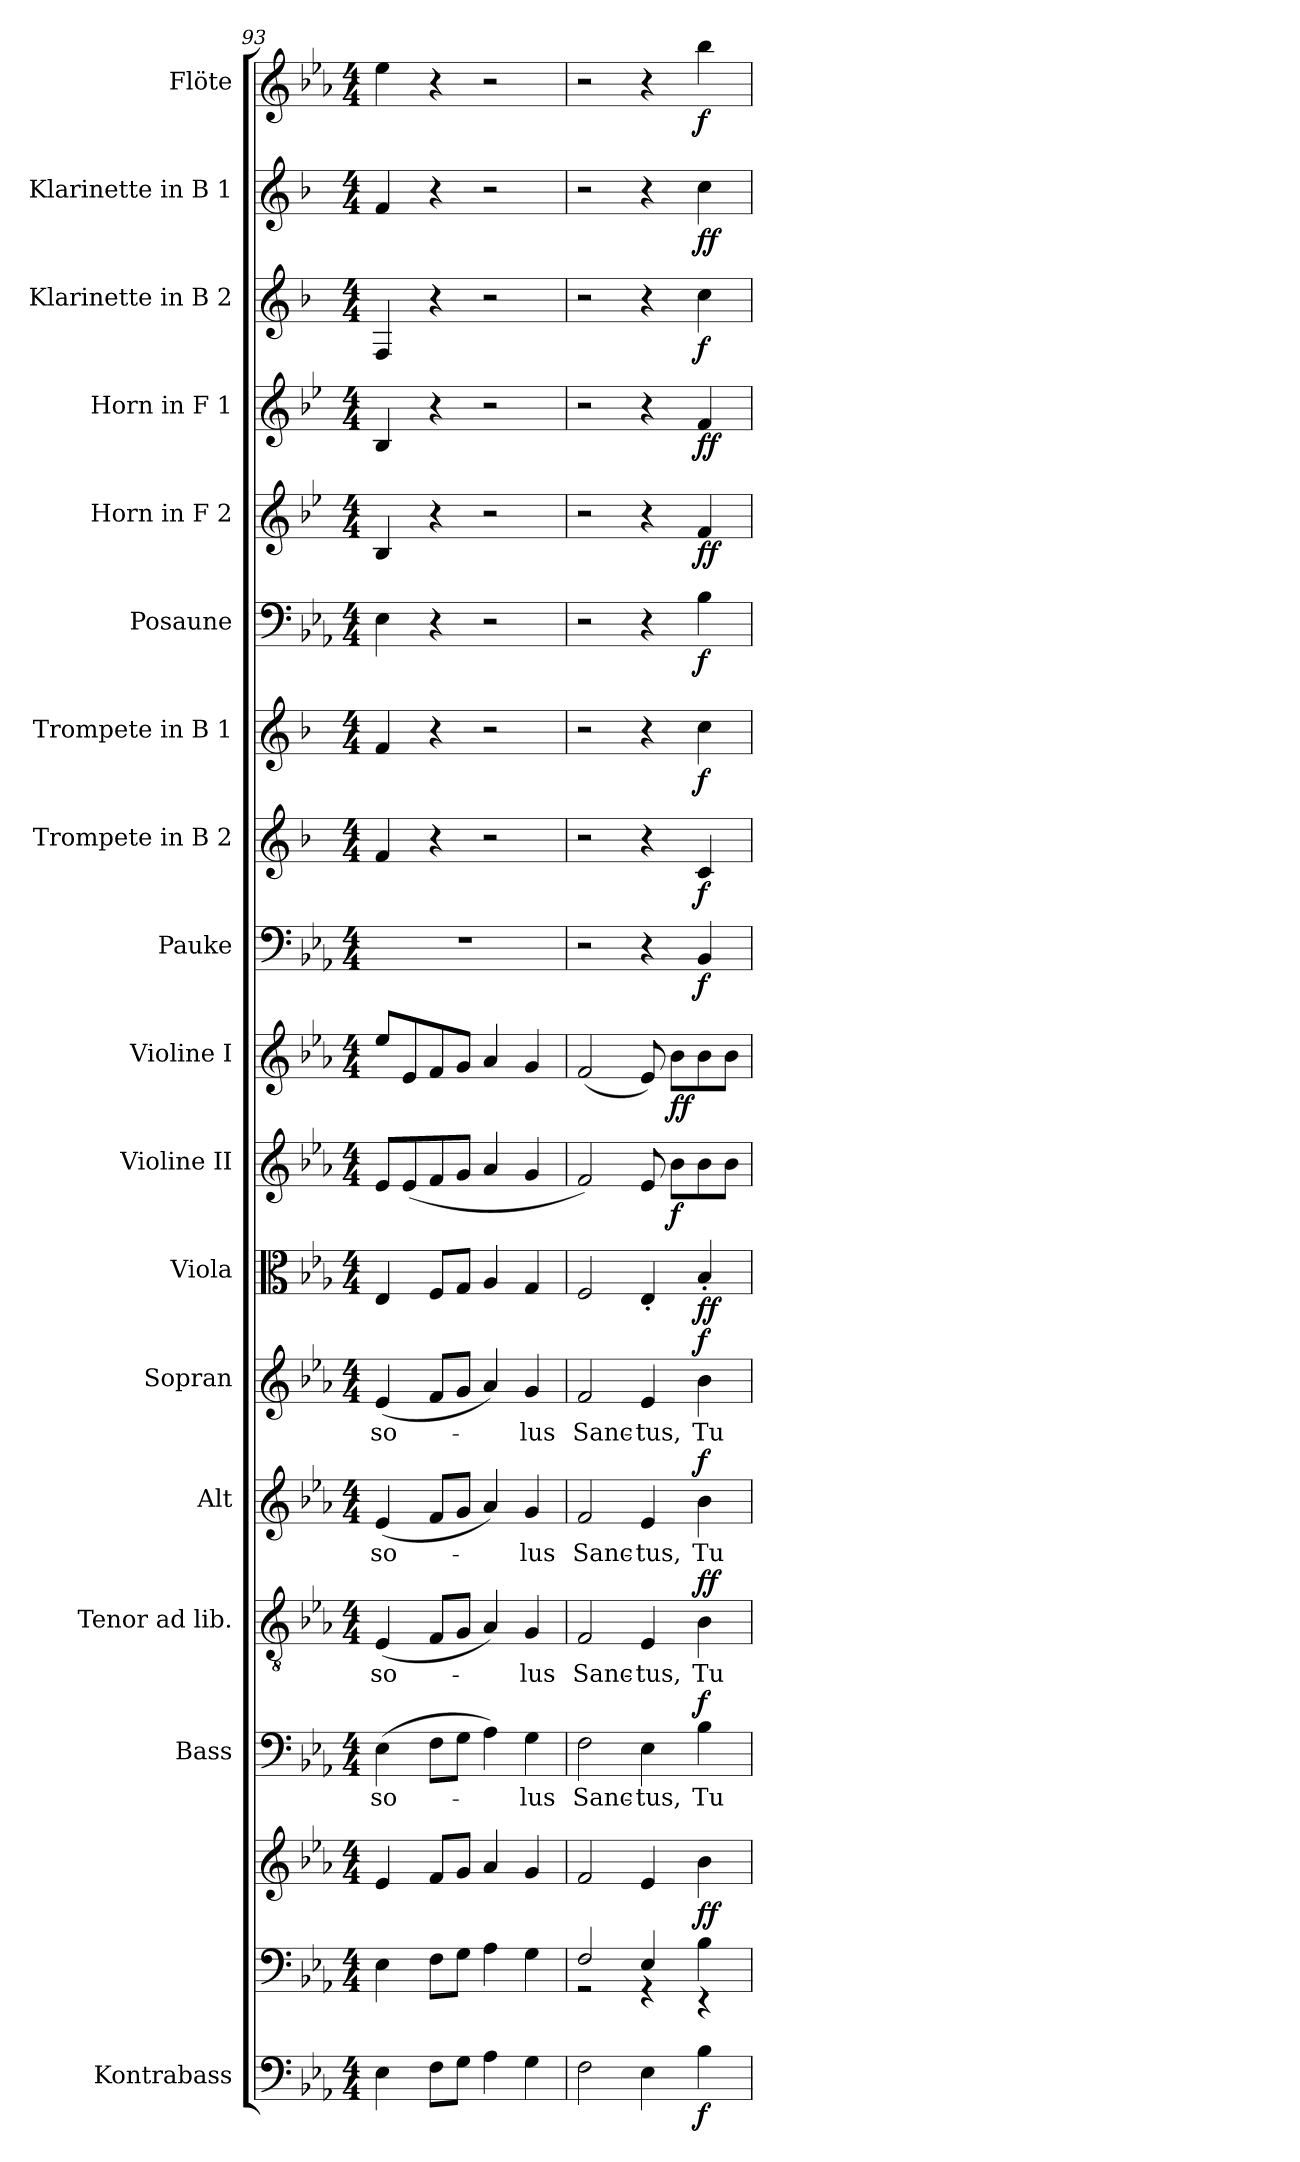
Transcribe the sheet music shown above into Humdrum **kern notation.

**kern	**dynam	**kern	**kern	**dynam	**kern	**text	**dynam	**kern	**text	**dynam	**kern	**text	**dynam	**kern	**text	**dynam	**kern	**dynam	**kern	**dynam	**kern	**dynam	**kern	**dynam	**kern	**dynam	**kern	**dynam	**kern	**dynam	**kern	**dynam	**kern	**dynam	**kern	**dynam	**kern	**dynam	**kern	**dynam
*part18	*part18	*part17	*part17	*part17	*part16	*part16	*part16	*part15	*part15	*part15	*part14	*part14	*part14	*part13	*part13	*part13	*part12	*part12	*part11	*part11	*part10	*part10	*part9	*part9	*part8	*part8	*part7	*part7	*part6	*part6	*part5	*part5	*part4	*part4	*part3	*part3	*part2	*part2	*part1	*part1
*staff19	*staff19	*staff18	*staff17	*staff17/18	*staff16	*staff16	*staff16	*staff15	*staff15	*staff15	*staff14	*staff14	*staff14	*staff13	*staff13	*staff13	*staff12	*staff12	*staff11	*staff11	*staff10	*staff10	*staff9	*staff9	*staff8	*staff8	*staff7	*staff7	*staff6	*staff6	*staff5	*staff5	*staff4	*staff4	*staff3	*staff3	*staff2	*staff2	*staff1	*staff1
*I"Kontrabass	*	*	*	*	*I"Bass	*	*	*I"Tenor ad lib.	*	*	*I"Alt	*	*	*I"Sopran	*	*	*I"Viola	*	*I"Violine II	*	*I"Violine I	*	*I"Pauke	*	*I"Trompete in B 2	*	*I"Trompete in B 1	*	*I"Posaune	*	*I"Horn in F 2	*	*I"Horn in F 1	*	*I"Klarinette in B 2	*	*I"Klarinette in B 1	*	*I"Flöte	*
*I'Kb.	*	*	*	*	*I'B	*	*	*I'T	*	*	*I'A	*	*	*I'S	*	*	*I'Vla.	*	*I'Vl. II	*	*I'Vl. I	*	*I'Pk.	*	*	*	*	*	*I'Pos.	*	*I'Hrn. 2	*	*I'Hrn. 1	*	*	*	*	*	*I'Fl.	*
*clefF4	*	*clefF4	*clefG2	*	*clefF4	*	*	*clefGv2	*	*	*clefG2	*	*	*clefG2	*	*	*clefC3	*	*clefG2	*	*clefG2	*	*clefF4	*	*clefG2	*	*clefG2	*	*clefF4	*	*clefG2	*	*clefG2	*	*clefG2	*	*clefG2	*	*clefG2	*
*ITrd7c12	*	*	*	*	*	*	*	*	*	*	*	*	*	*	*	*	*	*	*	*	*	*	*	*	*ITrd1c2	*	*ITrd1c2	*	*	*	*ITrd4c7	*	*ITrd4c7	*	*ITrd1c2	*	*ITrd1c2	*	*	*
*k[b-e-a-]	*	*k[b-e-a-]	*k[b-e-a-]	*	*k[b-e-a-]	*	*	*k[b-e-a-]	*	*	*k[b-e-a-]	*	*	*k[b-e-a-]	*	*	*k[b-e-a-]	*	*k[b-e-a-]	*	*k[b-e-a-]	*	*k[b-e-a-]	*	*k[b-e-a-]	*	*k[b-e-a-]	*	*k[b-e-a-]	*	*k[b-e-a-]	*	*k[b-e-a-]	*	*k[b-e-a-]	*	*k[b-e-a-]	*	*k[b-e-a-]	*
*E-:	*	*E-:	*E-:	*	*E-:	*	*	*E-:	*	*	*E-:	*	*	*E-:	*	*	*E-:	*	*E-:	*	*E-:	*	*E-:	*	*E-:	*	*E-:	*	*E-:	*	*E-:	*	*E-:	*	*E-:	*	*E-:	*	*E-:	*
*M4/4	*	*M4/4	*M4/4	*	*M4/4	*	*	*M4/4	*	*	*M4/4	*	*	*M4/4	*	*	*M4/4	*	*M4/4	*	*M4/4	*	*M4/4	*	*M4/4	*	*M4/4	*	*M4/4	*	*M4/4	*	*M4/4	*	*M4/4	*	*M4/4	*	*M4/4	*
=93	=93	=93	=93	=93	=93	=93	=93	=93	=93	=93	=93	=93	=93	=93	=93	=93	=93	=93	=93	=93	=93	=93	=93	=93	=93	=93	=93	=93	=93	=93	=93	=93	=93	=93	=93	=93	=93	=93	=93	=93
!	!	!	!	!	!	!LO:LY:b	!	!	!LO:LY:b	!	!	!LO:LY:b	!	!	!LO:LY:b	!	!	!	!	!	!	!	!	!	!	!	!	!	!	!	!	!	!	!	!	!	!	!	!	!
4EE-\	.	4E-\	4e-/	.	(>4E-\	so-	.	(<4E-/	so-	.	(<4e-/	so-	.	(<4e-/	so-	.	4E-/	.	8e-/L	.	8ee-/L	.	1r	.	4e-/	.	4e-/	.	4E-\	.	4E-/	.	4E-/	.	4E-/	.	4e-/	.	4ee-\	.
.	.	.	.	.	.	.	.	.	.	.	.	.	.	.	.	.	.	.	(<8e-/	.	8e-/	.	.	.	.	.	.	.	.	.	.	.	.	.	.	.	.	.	.	.
8FF\L	.	8F\L	8f/L	.	8F\L	.	.	8F/L	.	.	8f/L	.	.	8f/L	.	.	8F/L	.	8f/	.	8f/	.	.	.	4r	.	4r	.	4r	.	4r	.	4r	.	4r	.	4r	.	4r	.
8GG\J	.	8G\J	8g/J	.	8G\J	.	.	8G/J	.	.	8g/J	.	.	8g/J	.	.	8G/J	.	8g/J	.	8g/J	.	.	.	.	.	.	.	.	.	.	.	.	.	.	.	.	.	.	.
4AA-\	.	4A-\	4a-/	.	4A-\)	.	.	4A-/)	.	.	4a-/)	.	.	4a-/)	.	.	4A-/	.	4a-/	.	4a-/	.	.	.	2r	.	2r	.	2r	.	2r	.	2r	.	2r	.	2r	.	2r	.
!	!	!	!	!	!	!LO:LY:b	!	!	!LO:LY:b	!	!	!LO:LY:b	!	!	!LO:LY:b	!	!	!	!	!	!	!	!	!	!	!	!	!	!	!	!	!	!	!	!	!	!	!	!	!
4GG\	.	4G\	4g/	.	4G\	-lus	.	4G/	-lus	.	4g/	-lus	.	4g/	-lus	.	4G/	.	4g/	.	4g/	.	.	.	.	.	.	.	.	.	.	.	.	.	.	.	.	.	.	.
=94	=94	=94	=94	=94	=94	=94	=94	=94	=94	=94	=94	=94	=94	=94	=94	=94	=94	=94	=94	=94	=94	=94	=94	=94	=94	=94	=94	=94	=94	=94	=94	=94	=94	=94	=94	=94	=94	=94	=94	=94
*	*	*^	*	*	*	*	*	*	*	*	*	*	*	*	*	*	*	*	*	*	*	*	*	*	*	*	*	*	*	*	*	*	*	*	*	*	*	*	*	*
!	!	!	!	!	!	!	!LO:LY:b	!	!	!LO:LY:b	!	!	!LO:LY:b	!	!	!LO:LY:b	!	!	!	!	!	!	!	!	!	!	!	!	!	!	!	!	!	!	!	!	!	!	!	!	!
2FF\	.	2F/	2rGG	2f/	.	2F\	Sanc-	.	2F/	Sanc-	.	2f/	Sanc-	.	2f/	Sanc-	.	2F/	.	2f/)	.	(<2f/	.	2r	.	2r	.	2r	.	2r	.	2r	.	2r	.	2r	.	2r	.	2r	.
!	!	!	!	!	!	!	!LO:LY:b	!	!	!LO:LY:b	!	!	!LO:LY:b	!	!	!LO:LY:b	!	!	!	!	!	!	!	!	!	!	!	!	!	!	!	!	!	!	!	!	!	!	!	!	!
4EE-\	.	4E-/	4rGG	4e-/	.	4E-\	-tus,	.	4E-/	-tus,	.	4e-/	-tus,	.	4e-/	-tus,	.	4E-'</	.	8e-/	.	8e-/)	.	4r	.	4r	.	4r	.	4r	.	4r	.	4r	.	4r	.	4r	.	4r	.
!	!	!	!	!	!	!	!	!	!	!	!	!	!	!	!	!	!	!	!	!	!LO:DY:b	!	!LO:DY:b	!	!	!	!	!	!	!	!	!	!	!	!	!	!	!	!	!	!
.	.	.	.	.	.	.	.	.	.	.	.	.	.	.	.	.	.	.	.	8b-\L	f	8b-\L	ff	.	.	.	.	.	.	.	.	.	.	.	.	.	.	.	.	.	.
!	!LO:DY:b	!	!	!	!LO:DY:b	!	!LO:LY:b	!LO:DY:a	!	!LO:LY:b	!LO:DY:a	!	!LO:LY:b	!LO:DY:a	!	!LO:LY:b	!LO:DY:a	!	!LO:DY:b	!	!	!	!	!	!LO:DY:b	!	!LO:DY:b	!	!LO:DY:b	!	!LO:DY:b	!	!LO:DY:b	!	!LO:DY:b	!	!LO:DY:b	!	!LO:DY:b	!	!LO:DY:b
4BB-\	f	4B-\	4rEE	4b-\	ff	4B-\	Tu	f	4B-\	Tu	ff	4b-\	Tu	f	4b-\	Tu	f	4B-'</	ff	8b-\	.	8b-\	.	4BB-/	f	4B-/	f	4b-\	f	4B-\	f	4B-/	ff	4B-/	ff	4b-\	f	4b-\	ff	4bb-\	f
.	.	.	.	.	.	.	.	.	.	.	.	.	.	.	.	.	.	.	.	8b-\J	.	8b-\J	.	.	.	.	.	.	.	.	.	.	.	.	.	.	.	.	.	.	.
*	*	*v	*v	*	*	*	*	*	*	*	*	*	*	*	*	*	*	*	*	*	*	*	*	*	*	*	*	*	*	*	*	*	*	*	*	*	*	*	*	*	*
=	=	=	=	=	=	=	=	=	=	=	=	=	=	=	=	=	=	=	=	=	=	=	=	=	=	=	=	=	=	=	=	=	=	=	=	=	=	=	=	=
*-	*-	*-	*-	*-	*-	*-	*-	*-	*-	*-	*-	*-	*-	*-	*-	*-	*-	*-	*-	*-	*-	*-	*-	*-	*-	*-	*-	*-	*-	*-	*-	*-	*-	*-	*-	*-	*-	*-	*-	*-
